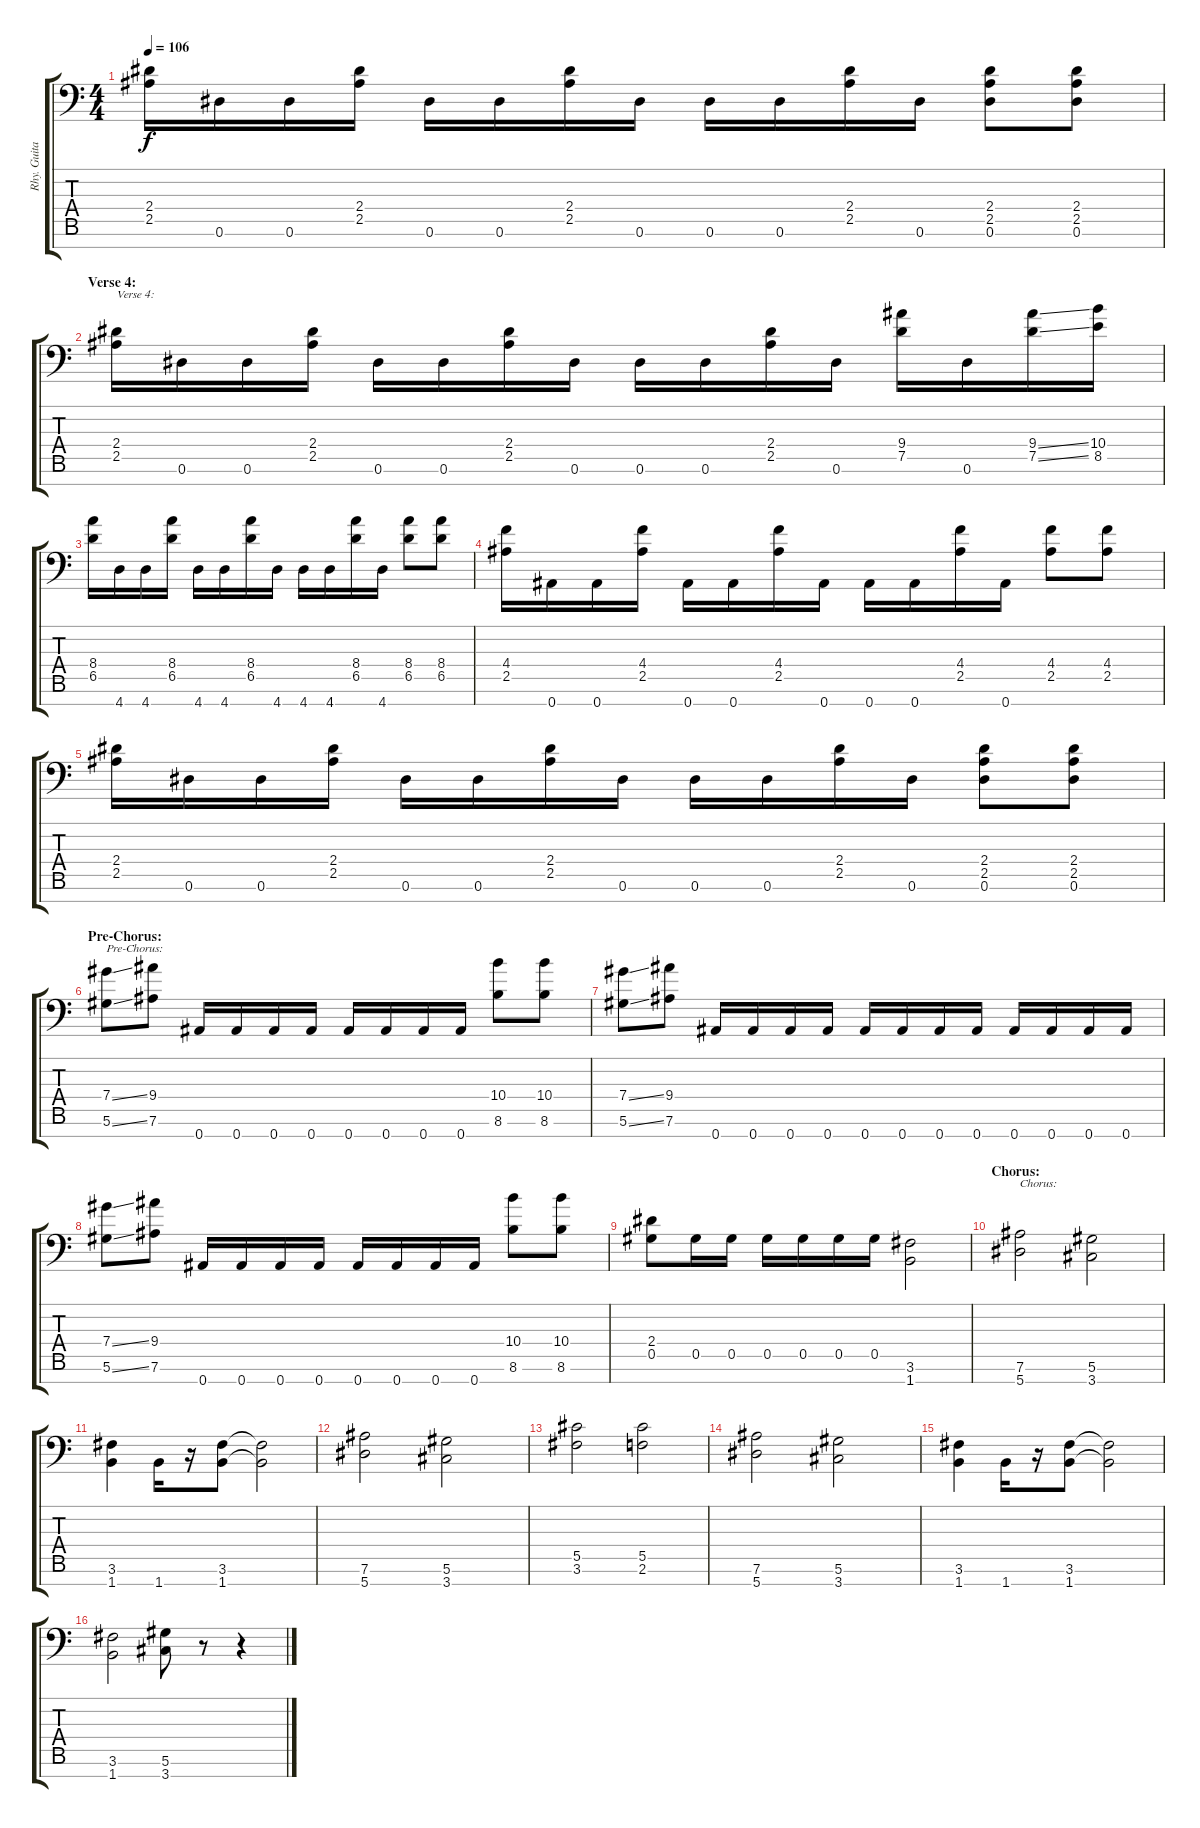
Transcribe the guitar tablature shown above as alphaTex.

\track ("Rhy. Guitar 2" "Rhy. Guita") {instrument distortionguitar}
\staff {score tabs}
\tuning (Eb4 Bb3 Gb3 Db3 Ab2 Eb2 Bb1) {hide}
\ts (4 4)
\tempo 106
\clef f4
\ks c
(2.4 2.5).16{dy f} 0.6.16 0.6.16 (2.4 2.5).16 0.6.16 0.6.16 (2.4 2.5).16 0.6.16 0.6.16 0.6.16 (2.4 2.5).16 0.6.16 (2.4 2.5 0.6).8 (2.4 2.5 0.6).8 |
\section ("" "Verse 4:")
(2.4 2.5).16{txt "Verse 4:"} 0.6.16 0.6.16 (2.4 2.5).16 0.6.16 0.6.16 (2.4 2.5).16 0.6.16 0.6.16 0.6.16 (2.4 2.5).16 0.6.16 (9.4 7.5).16 0.6.16 (9.4{ss} 7.5{ss}).16 (10.4 8.5).16 |
(8.4 6.5).16 4.7.16 4.7.16 (8.4 6.5).16 4.7.16 4.7.16 (8.4 6.5).16 4.7.16 4.7.16 4.7.16 (8.4 6.5).16 4.7.16 (8.4 6.5).8 (8.4 6.5).8 |
(4.4 2.5).16 0.7.16 0.7.16 (4.4 2.5).16 0.7.16 0.7.16 (4.4 2.5).16 0.7.16 0.7.16 0.7.16 (4.4 2.5).16 0.7.16 (4.4 2.5).8 (4.4 2.5).8 |
(2.4 2.5).16 0.6.16 0.6.16 (2.4 2.5).16 0.6.16 0.6.16 (2.4 2.5).16 0.6.16 0.6.16 0.6.16 (2.4 2.5).16 0.6.16 (2.4 2.5 0.6).8 (2.4 2.5 0.6).8 |
\section ("" "Pre-Chorus:")
(7.4{ss} 5.6{ss}).8{txt "Pre-Chorus:"} (9.4 7.6).8 0.7.16 0.7.16 0.7.16 0.7.16 0.7.16 0.7.16 0.7.16 0.7.16 (10.4 8.6).8 (10.4 8.6).8 |
(7.4{ss} 5.6{ss}).8 (9.4 7.6).8 0.7.16 0.7.16 0.7.16 0.7.16 0.7.16 0.7.16 0.7.16 0.7.16 0.7.16 0.7.16 0.7.16 0.7.16 |
(7.4{ss} 5.6{ss}).8 (9.4 7.6).8 0.7.16 0.7.16 0.7.16 0.7.16 0.7.16 0.7.16 0.7.16 0.7.16 (10.4 8.6).8 (10.4 8.6).8 |
(2.4 0.5).8 0.5.16 0.5.16 0.5.16 0.5.16 0.5.16 0.5.16 (3.6 1.7).2 |
\section ("" "Chorus:")
(7.6 5.7).2{txt "Chorus:"} (5.6 3.7).2 |
(3.6 1.7).4 1.7.16 r.16 (3.6 1.7).8 (3.6{t} 1.7{t}).2 |
(7.6 5.7).2 (5.6 3.7).2 |
(5.5 3.6).2 (5.5 2.6).2 |
(7.6 5.7).2 (5.6 3.7).2 |
(3.6 1.7).4 1.7.16 r.16 (3.6 1.7).8 (3.6{t} 1.7{t}).2 |
(3.6 1.7).2 (5.6 3.7).8 r.8 r.4
